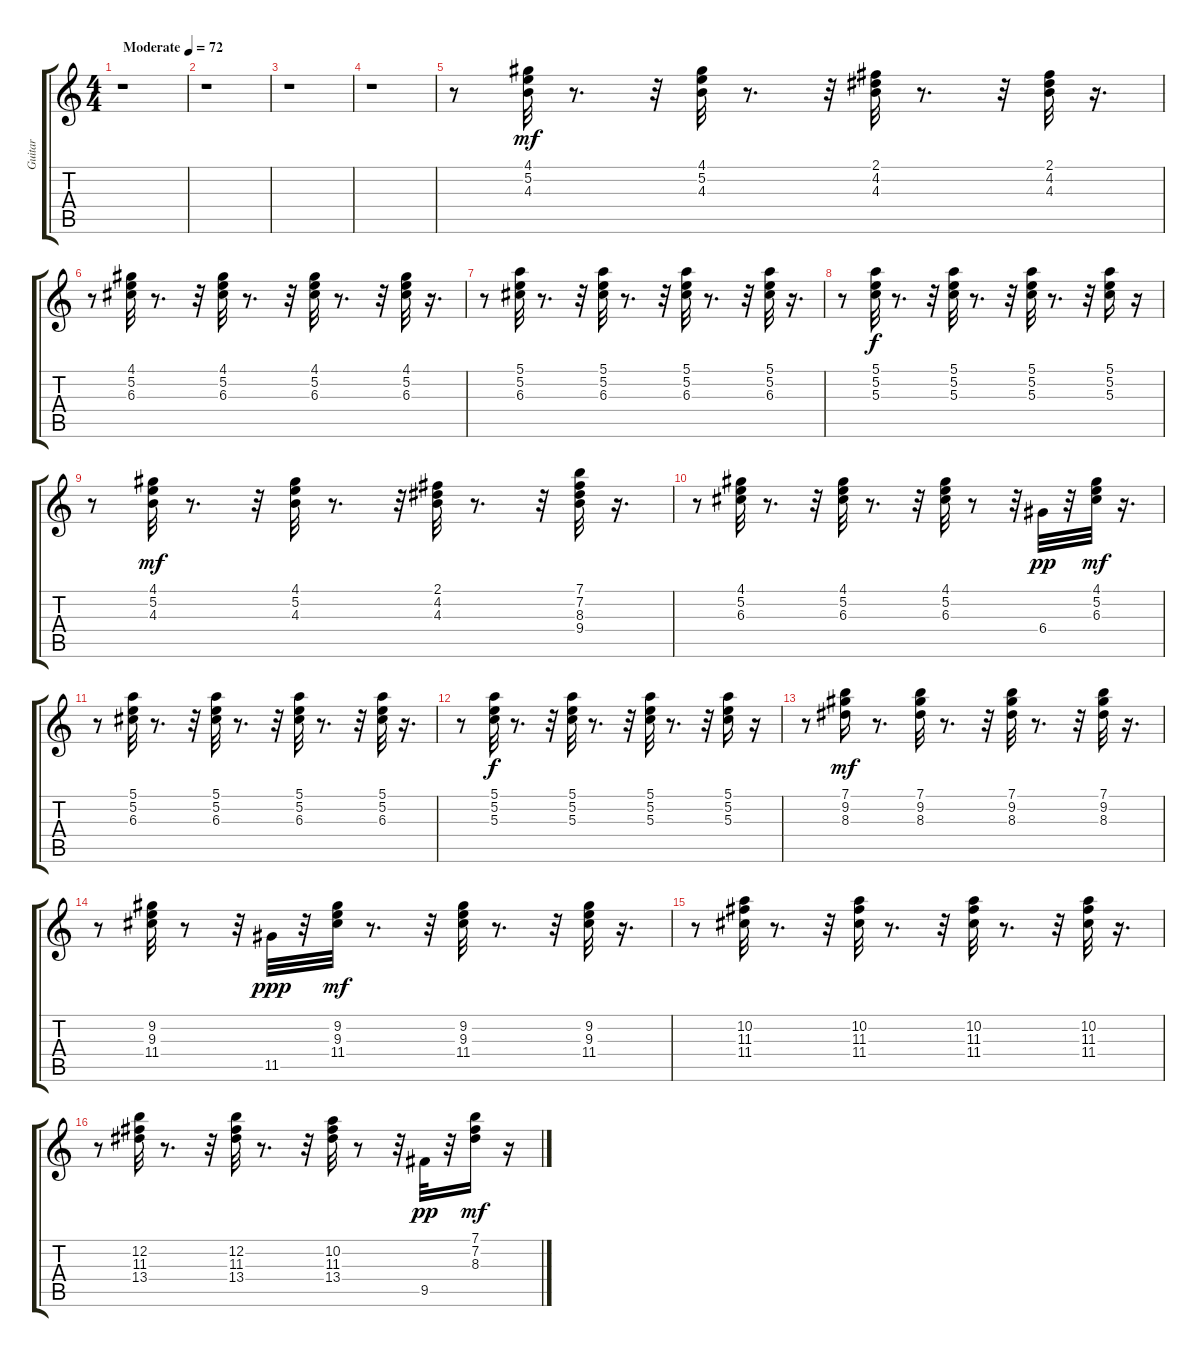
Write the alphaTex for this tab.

\track ("Guitar" "Guitar") {instrument electricguitarclean}
\staff {score tabs}
\tuning (E4 B3 G3 D3 A2 E2) {hide}
\ts (4 4)
\tempo (72 "Moderate")
\clef g2
\ks c
r.1{dy mf instrument electricguitarclean} |
r.1 |
r.1 |
r.1 |
r.8 (4.1 5.2 4.3).32 r.8{d} r.32 (4.1 5.2 4.3).32 r.8{d} r.32 (2.1 4.2 4.3).32 r.8{d} r.32 (2.1 4.2 4.3).32 r.16{d} |
r.8 (4.1 5.2 6.3).32 r.8{d} r.32 (4.1 5.2 6.3).32 r.8{d} r.32 (4.1 5.2 6.3).32 r.8{d} r.32 (4.1 5.2 6.3).32 r.16{d} |
r.8 (5.1 5.2 6.3).32 r.8{d} r.32 (5.1 5.2 6.3).32 r.8{d} r.32 (5.1 5.2 6.3).32 r.8{d} r.32 (5.1 5.2 6.3).32 r.16{d} |
r.8 (5.1 5.2 5.3).32{dy f} r.8{d} r.32 (5.1 5.2 5.3).32 r.8{d} r.32 (5.1 5.2 5.3).32 r.8{d} r.32 (5.1 5.2 5.3).16 r.16 |
r.8 (4.1 5.2 4.3).32{dy mf} r.8{d} r.32 (4.1 5.2 4.3).32 r.8{d} r.32 (2.1 4.2 4.3).32 r.8{d} r.32 (7.1 7.2 8.3 9.4).32 r.16{d} |
r.8 (4.1 5.2 6.3).32 r.8{d} r.32 (4.1 5.2 6.3).32 r.8{d} r.32 (4.1 5.2 6.3).32 r.8 r.32 6.4.32{dy pp} r.32 (4.1 5.2 6.3).32{dy mf} r.16{d} |
r.8 (5.1 5.2 6.3).32 r.8{d} r.32 (5.1 5.2 6.3).32 r.8{d} r.32 (5.1 5.2 6.3).32 r.8{d} r.32 (5.1 5.2 6.3).32 r.16{d} |
r.8 (5.1 5.2 5.3).32{dy f} r.8{d} r.32 (5.1 5.2 5.3).32 r.8{d} r.32 (5.1 5.2 5.3).32 r.8{d} r.32 (5.1 5.2 5.3).16 r.16 |
r.8 (7.1 9.2 8.3).16{dy mf} r.8{d} (7.1 9.2 8.3).32 r.8{d} r.32 (7.1 9.2 8.3).32 r.8{d} r.32 (7.1 9.2 8.3).32 r.16{d} |
r.8 (9.2 9.3 11.4).32 r.8 r.32 11.5.32{dy ppp} r.32 (9.2 9.3 11.4).32{dy mf} r.8{d} r.32 (9.2 9.3 11.4).32 r.8{d} r.32 (9.2 9.3 11.4).32 r.16{d} |
r.8 (10.2 11.3 11.4).32 r.8{d} r.32 (10.2 11.3 11.4).32 r.8{d} r.32 (10.2 11.3 11.4).32 r.8{d} r.32 (10.2 11.3 11.4).32 r.16{d} |
r.8 (12.2 11.3 13.4).32 r.8{d} r.32 (12.2 11.3 13.4).32 r.8{d} r.32 (10.2 11.3 13.4).32 r.8 r.32 9.5.32{dy pp} r.32 (7.1 7.2 8.3).16{dy mf} r.16
